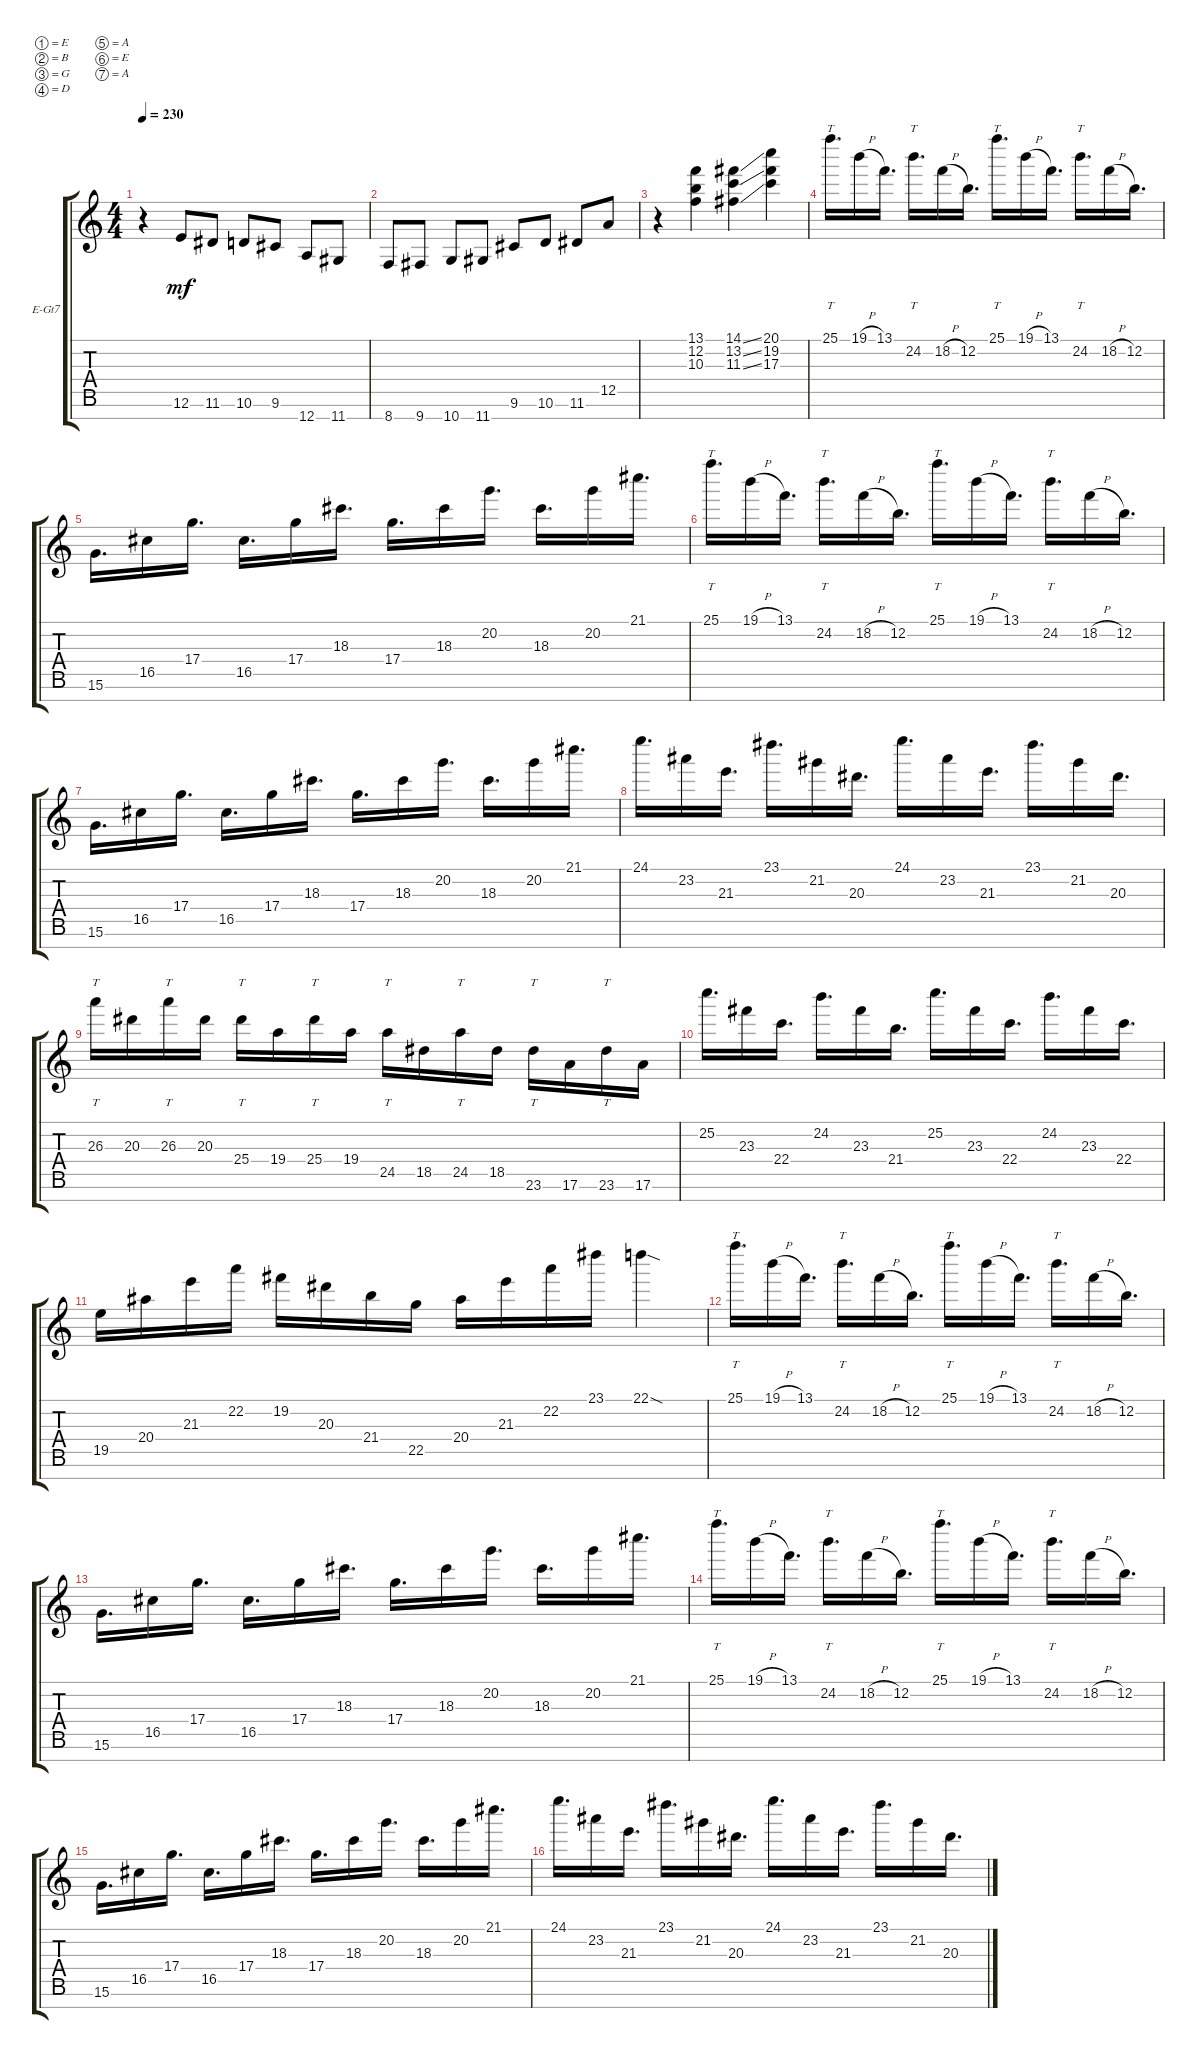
\defaultSystemsLayout 4
\bracketExtendMode groupsimilarinstruments
\firstSystemTrackNameOrientation horizontal
\otherSystemsTrackNameOrientation horizontal
\track ("Electric Guitar" "E-Gt7") {instrument distortionguitar}
\staff {score tabs}
\tuning (E4 B3 G3 D3 A2 E2 A1)
\ts (4 4)
\tempo 230
\clef g2
\ks c
r.4{dy mf} 12.6.8 11.6.8 10.6.8 9.6.8 12.7.8 11.7.8 |
8.7.8 9.7.8 10.7.8 11.7.8 9.6.8 10.6.8 11.6.8 12.5.8 |
r.4 (10.3 12.2 13.1).4 (11.3{ss} 13.2{ss} 14.1{ss}).4 (17.3 19.2 20.1).4 |
25.1.16{tt d} 19.1{h}.16 13.1.16{d} 24.2.16{tt d} 18.2{h}.16 12.2.16{d} 25.1.16{tt d} 19.1{h}.16 13.1.16{d} 24.2.16{tt d} 18.2{h}.16 12.2.16{d} |
15.6.16{d} 16.5.16 17.4.16{d} 16.5.16{d} 17.4.16 18.3.16{d} 17.4.16{d} 18.3.16 20.2.16{d} 18.3.16{d} 20.2.16 21.1.16{d} |
25.1.16{tt d} 19.1{h}.16 13.1.16{d} 24.2.16{tt d} 18.2{h}.16 12.2.16{d} 25.1.16{tt d} 19.1{h}.16 13.1.16{d} 24.2.16{tt d} 18.2{h}.16 12.2.16{d} |
15.6.16{d} 16.5.16 17.4.16{d} 16.5.16{d} 17.4.16 18.3.16{d} 17.4.16{d} 18.3.16 20.2.16{d} 18.3.16{d} 20.2.16 21.1.16{d} |
24.1.16{d} 23.2.16 21.3.16{d} 23.1.16{d} 21.2.16 20.3.16{d} 24.1.16{d} 23.2.16 21.3.16{d} 23.1.16{d} 21.2.16 20.3.16{d} |
26.3.16{tt} 20.3.16 26.3.16{tt} 20.3.16 25.4.16{tt} 19.4.16 25.4.16{tt} 19.4.16 24.5.16{tt} 18.5.16 24.5.16{tt} 18.5.16 23.6.16{tt} 17.6.16 23.6.16{tt} 17.6.16 |
25.2.16{d} 23.3.16 22.4.16{d} 24.2.16{d} 23.3.16 21.4.16{d} 25.2.16{d} 23.3.16 22.4.16{d} 24.2.16{d} 23.3.16 22.4.16{d} |
19.5.16 20.4.16 21.3.16 22.2.16 19.2.16 20.3.16 21.4.16 22.5.16 20.4.16 21.3.16 22.2.16 23.1.16 22.1{sod}.4 |
25.1.16{tt d} 19.1{h}.16 13.1.16{d} 24.2.16{tt d} 18.2{h}.16 12.2.16{d} 25.1.16{tt d} 19.1{h}.16 13.1.16{d} 24.2.16{tt d} 18.2{h}.16 12.2.16{d} |
15.6.16{d} 16.5.16 17.4.16{d} 16.5.16{d} 17.4.16 18.3.16{d} 17.4.16{d} 18.3.16 20.2.16{d} 18.3.16{d} 20.2.16 21.1.16{d} |
25.1.16{tt d} 19.1{h}.16 13.1.16{d} 24.2.16{tt d} 18.2{h}.16 12.2.16{d} 25.1.16{tt d} 19.1{h}.16 13.1.16{d} 24.2.16{tt d} 18.2{h}.16 12.2.16{d} |
15.6.16{d} 16.5.16 17.4.16{d} 16.5.16{d} 17.4.16 18.3.16{d} 17.4.16{d} 18.3.16 20.2.16{d} 18.3.16{d} 20.2.16 21.1.16{d} |
24.1.16{d} 23.2.16 21.3.16{d} 23.1.16{d} 21.2.16 20.3.16{d} 24.1.16{d} 23.2.16 21.3.16{d} 23.1.16{d} 21.2.16 20.3.16{d}
